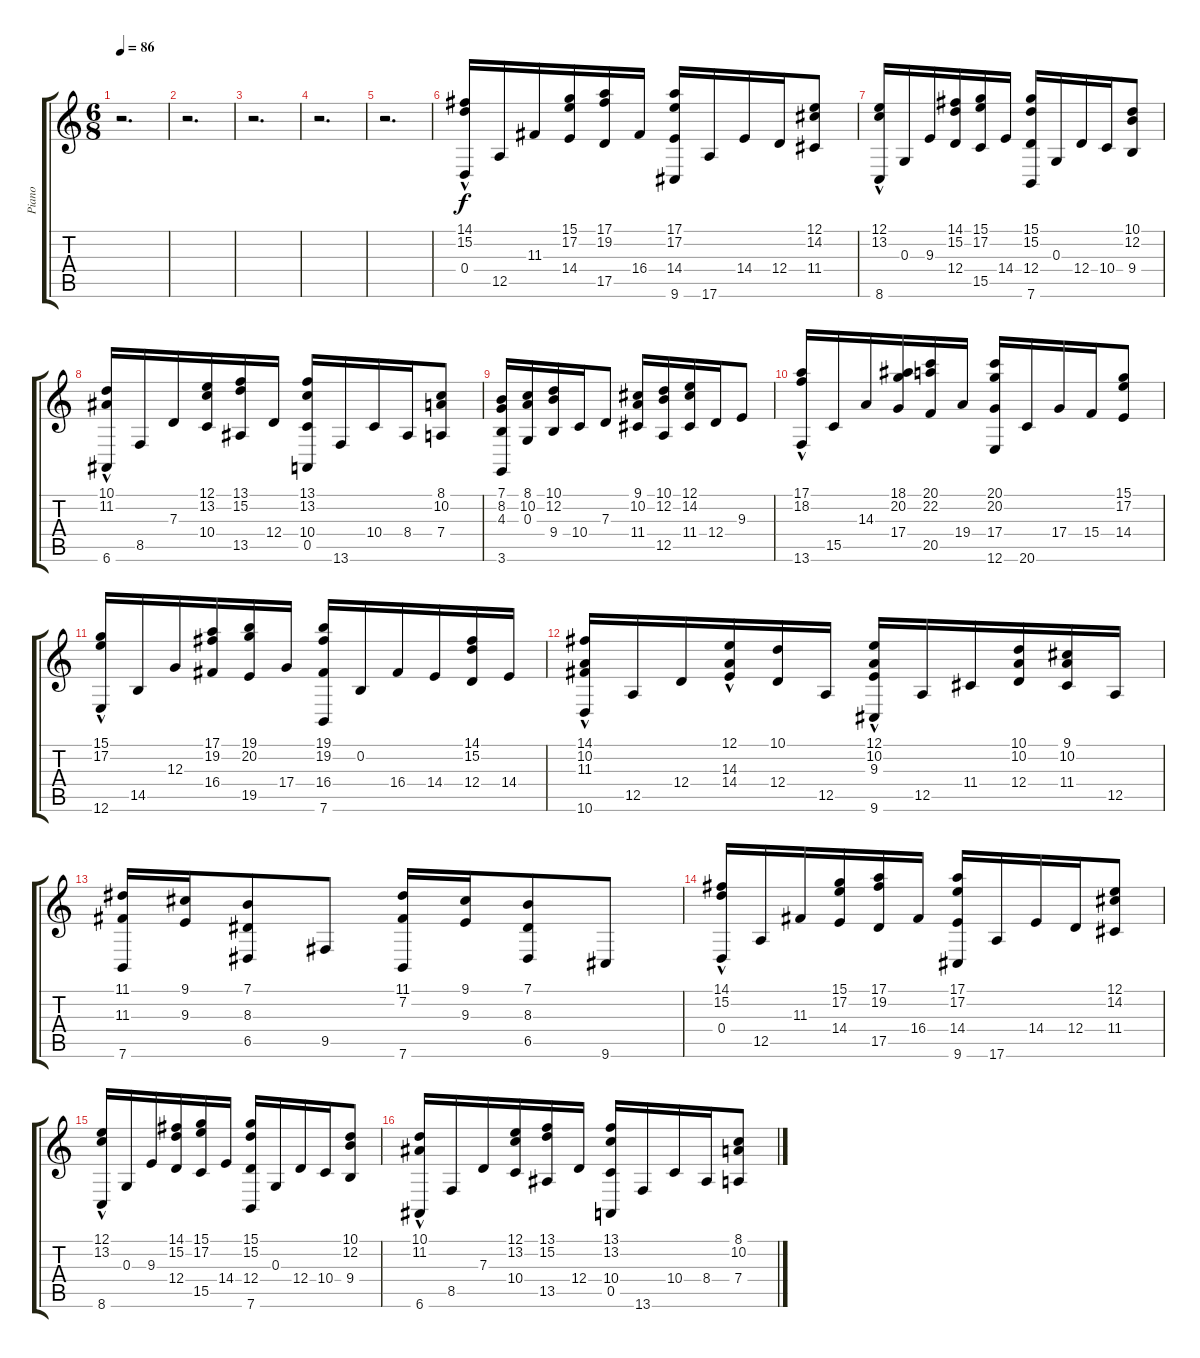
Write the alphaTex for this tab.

\track ("Piano" "Piano") {instrument acousticgrandpiano}
\staff {score tabs}
\tuning (E4 B3 G3 D3 A2 E2) {hide}
\ts (6 8)
\tempo 86
\clef g2
\ks c
r.2{d dy f} |
r.2{d} |
r.2{d} |
r.2{d} |
r.2{d} |
(14.1{hac} 15.2{hac} 0.4).16 12.5.16 11.3.16 (15.1 17.2 14.4).16 (17.1 19.2 17.5).16 16.4.16 (17.1 17.2 14.4 9.6).16 17.6.16 14.4.16 12.4.16 (12.1 14.2 11.4).8 |
(12.1{hac} 13.2{hac} 8.6).16 0.3.16 9.3.16 (14.1 15.2 12.4).16 (15.1 17.2 15.5).16 14.4.16 (15.1 15.2 12.4 7.6).16 0.3.16 12.4.16 10.4.16 (10.1 12.2 9.4).8 |
(10.1{hac} 11.2{hac} 6.6).16 8.5.16 7.3.16 (12.1 13.2 10.4).16 (13.1 15.2 13.5).16 12.4.16 (13.1 13.2 10.4 0.5).16 13.6.16 10.4.16 8.4.16 (8.1 10.2 7.4).8 |
(7.1 8.2 4.3 3.6).16 (8.1 10.2 0.3).16 (10.1 12.2 9.4).16 10.4.16 7.3.8 (9.1 10.2 11.4).16 (10.1 12.2 12.5).16 (12.1 14.2 11.4).16 12.4.16 9.3.8 |
(17.1{hac} 18.2{hac} 13.6).16 15.5.16 14.3.16 (18.1 20.2 17.4).16 (20.1 22.2 20.5).16 19.4.16 (20.1 20.2 17.4 12.6).16 20.6.16 17.4.16 15.4.16 (15.1 17.2 14.4).8 |
(15.1{hac} 17.2{hac} 12.6).16 14.5.16 12.3.16 (17.1 19.2 16.4).16 (19.1 20.2 19.5).16 17.4.16 (19.1 19.2 16.4 7.6).16 0.2.16 16.4.16 14.4.16 (14.1 15.2 12.4).16 14.4.16 |
(14.1{hac} 10.2{hac} 11.3 10.6).16 12.5.16 12.4.16 (12.1 14.3{hac} 14.4).16 (10.1 12.4).16 12.5.16 (12.1{hac} 10.2{hac} 9.3 9.6).16 12.5.16 11.4.16 (10.1 10.2 12.4).16 (9.1 10.2 11.4).16 12.5.16 |
(11.1 11.3 7.6).16 (9.1 9.3).16 (7.1 8.3 6.5).8 9.5.8 (11.1 7.2 7.6).16 (9.1 9.3).16 (7.1 8.3 6.5).8 9.6.8 |
(14.1{hac} 15.2{hac} 0.4).16 12.5.16 11.3.16 (15.1 17.2 14.4).16 (17.1 19.2 17.5).16 16.4.16 (17.1 17.2 14.4 9.6).16 17.6.16 14.4.16 12.4.16 (12.1 14.2 11.4).8 |
(12.1{hac} 13.2{hac} 8.6).16 0.3.16 9.3.16 (14.1 15.2 12.4).16 (15.1 17.2 15.5).16 14.4.16 (15.1 15.2 12.4 7.6).16 0.3.16 12.4.16 10.4.16 (10.1 12.2 9.4).8 |
(10.1{hac} 11.2{hac} 6.6).16 8.5.16 7.3.16 (12.1 13.2 10.4).16 (13.1 15.2 13.5).16 12.4.16 (13.1 13.2 10.4 0.5).16 13.6.16 10.4.16 8.4.16 (8.1 10.2 7.4).8
